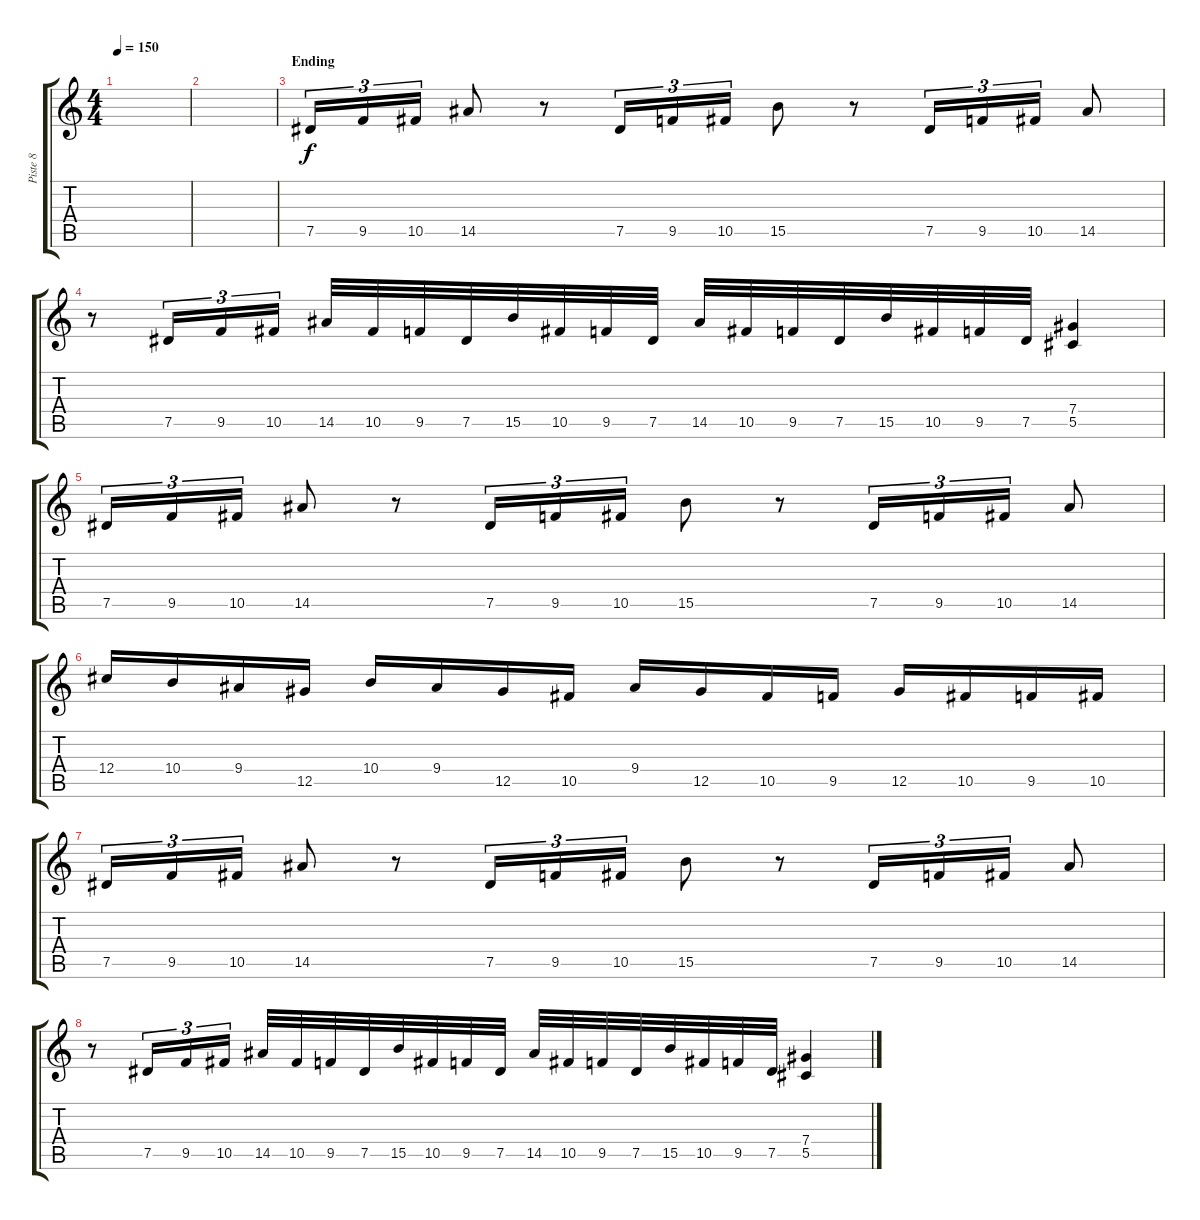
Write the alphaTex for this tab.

\track ("Piste 8" "Piste 8") {instrument distortionguitar}
\staff {score tabs}
\tuning (Eb4 Bb3 Gb3 Db3 Ab2 Eb2) {hide}
\ts (4 4)
\tempo 150
\clef g2
\ks c
|
|
\section ("" "Ending")
7.5.16{tu (3 2)} 9.5.16{tu (3 2)} 10.5.16{tu (3 2)} 14.5.8 r.8 7.5.16{tu (3 2)} 9.5.16{tu (3 2)} 10.5.16{tu (3 2)} 15.5.8 r.8 7.5.16{tu (3 2)} 9.5.16{tu (3 2)} 10.5.16{tu (3 2)} 14.5.8 |
r.8 7.5.16{tu (3 2)} 9.5.16{tu (3 2)} 10.5.16{tu (3 2)} 14.5.32 10.5.32 9.5.32 7.5.32 15.5.32 10.5.32 9.5.32 7.5.32 14.5.32 10.5.32 9.5.32 7.5.32 15.5.32 10.5.32 9.5.32 7.5.32 (7.4 5.5).4 |
7.5.16{tu (3 2)} 9.5.16{tu (3 2)} 10.5.16{tu (3 2)} 14.5.8 r.8 7.5.16{tu (3 2)} 9.5.16{tu (3 2)} 10.5.16{tu (3 2)} 15.5.8 r.8 7.5.16{tu (3 2)} 9.5.16{tu (3 2)} 10.5.16{tu (3 2)} 14.5.8 |
12.4.16 10.4.16 9.4.16 12.5.16 10.4.16 9.4.16 12.5.16 10.5.16 9.4.16 12.5.16 10.5.16 9.5.16 12.5.16 10.5.16 9.5.16 10.5.16 |
7.5.16{tu (3 2)} 9.5.16{tu (3 2)} 10.5.16{tu (3 2)} 14.5.8 r.8 7.5.16{tu (3 2)} 9.5.16{tu (3 2)} 10.5.16{tu (3 2)} 15.5.8 r.8 7.5.16{tu (3 2)} 9.5.16{tu (3 2)} 10.5.16{tu (3 2)} 14.5.8 |
r.8 7.5.16{tu (3 2)} 9.5.16{tu (3 2)} 10.5.16{tu (3 2)} 14.5.32 10.5.32 9.5.32 7.5.32 15.5.32 10.5.32 9.5.32 7.5.32 14.5.32 10.5.32 9.5.32 7.5.32 15.5.32 10.5.32 9.5.32 7.5.32 (7.4 5.5).4
